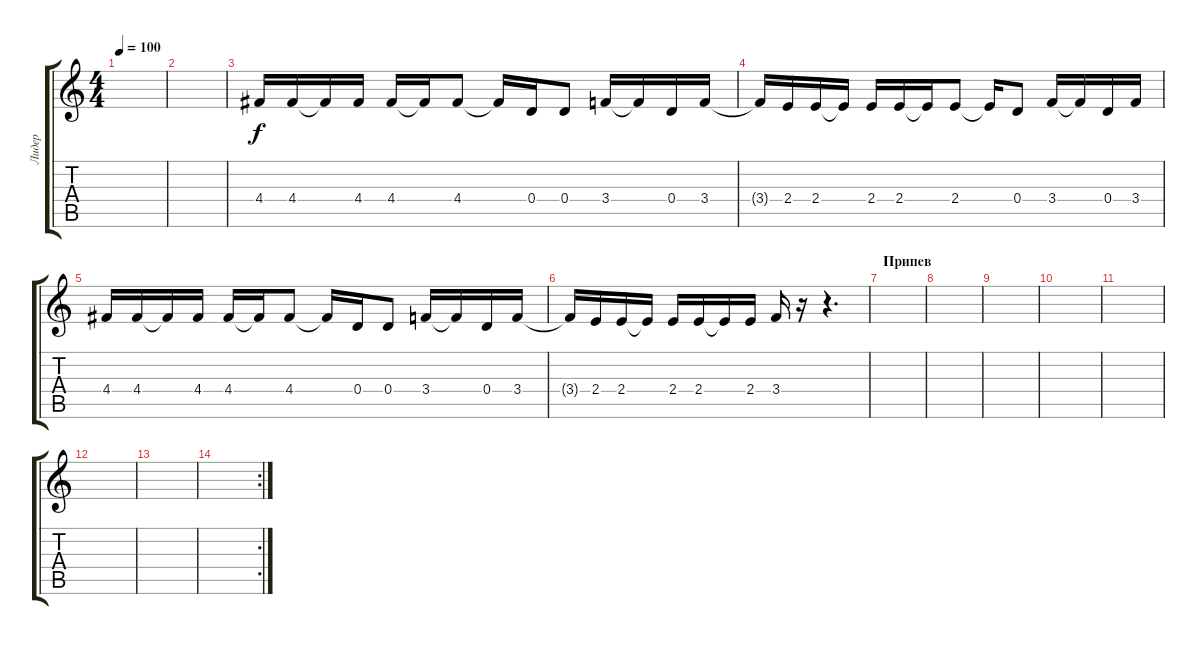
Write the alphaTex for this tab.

\track ("Лидер" "Лидер") {instrument overdrivenguitar}
\staff {score tabs}
\tuning (E4 B3 G3 D3 A2 E2) {hide}
\ts (4 4)
\tempo 100
\clef g2
\ks c
|
|
4.4.16{volume 9} 4.4.16 4.4{t}.16 4.4.16 4.4.16 4.4{t}.16 4.4.8 4.4{t}.16 0.4.16 0.4.8 3.4.16 3.4{t}.16 0.4.16 3.4.16 |
3.4{t}.16 2.4.16 2.4.16 2.4{t}.16 2.4.16 2.4.16 2.4{t}.16 2.4.8 2.4{t}.16 0.4.8 3.4.16 3.4{t}.16 0.4.16 3.4.16 |
4.4.16 4.4.16 4.4{t}.16 4.4.16 4.4.16 4.4{t}.16 4.4.8 4.4{t}.16 0.4.16 0.4.8 3.4.16 3.4{t}.16 0.4.16 3.4.16 |
3.4{t}.16 2.4.16 2.4.16 2.4{t}.16 2.4.16 2.4.16 2.4{t}.16 2.4.16 3.4.16 r.16 r.4{d} |
\section ("" "Припев")
|
|
|
|
|
|
|
\rc 2
